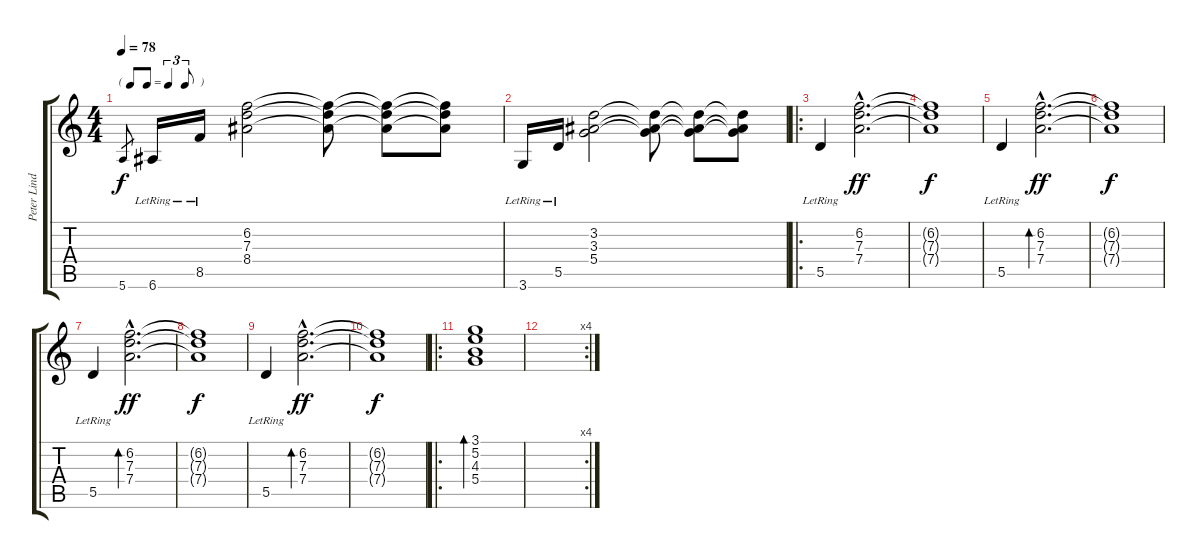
\track ("Peter Lindgren - Rhythem Guitar" "Peter Lind") {instrument acousticguitarsteel}
\staff {score tabs}
\tuning (E4 B3 G3 D3 A2 E2) {hide}
\ts (4 4)
\tf triplet8th
\tempo 78
\clef g2
\ks c
5.6.8{gr dy f} 6.6{lr}.16 8.5{lr}.16 (6.2 7.3 8.4).2 (6.2{t} 7.3{t} 8.4{t}).8 (6.2{t} 7.3{t} 8.4{t}).8 (6.2{t} 7.3{t} 8.4{t}).8 |
3.6{lr}.16 5.5{lr}.16 (3.2 3.3 5.4).2 (3.2{t} 3.3{t} 5.4{t}).8 (3.2{t} 3.3{t} 5.4{t}).8 (3.2{t} 3.3{t} 5.4{t}).8 |
\ro
5.5{lr}.4 (6.2{hac} 7.3{hac} 7.4{hac}).2{d dy ff} |
(6.2{t} 7.3{t} 7.4{t}).1{dy f} |
5.5{lr}.4 (6.2{hac} 7.3{hac} 7.4{hac}).2{d bd 60 dy ff} |
(6.2{t} 7.3{t} 7.4{t}).1{dy f} |
5.5{lr}.4 (6.2{hac} 7.3{hac} 7.4{hac}).2{d bd 60 dy ff} |
(6.2{t} 7.3{t} 7.4{t}).1{dy f} |
5.5{lr}.4 (6.2{hac} 7.3{hac} 7.4{hac}).2{d bd 60 dy ff} |
(6.2{t} 7.3{t} 7.4{t}).1{dy f} |
\ro
(3.1 5.2 4.3 5.4).1{bd 240} |
\rc 4
